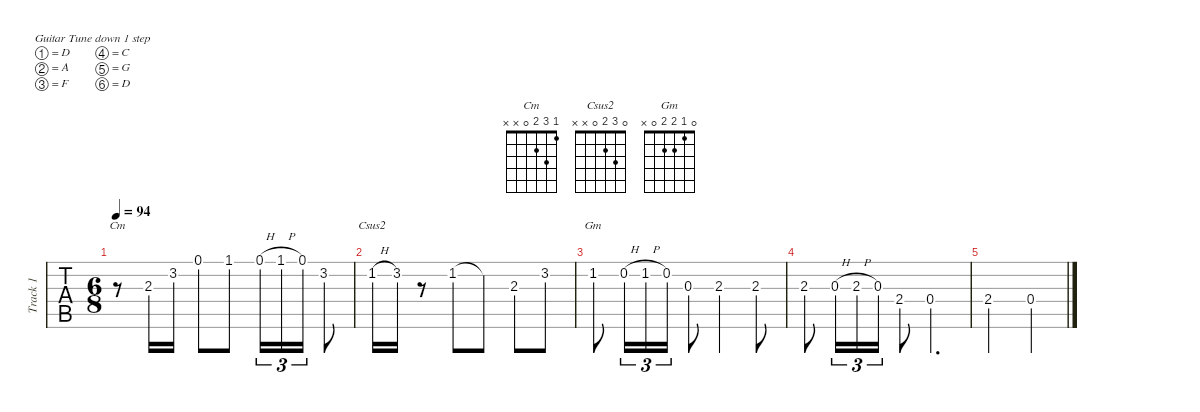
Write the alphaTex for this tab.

\defaultSystemsLayout 4
\hideDynamics
\bracketExtendMode nobrackets
\otherSystemsTrackNameOrientation horizontal
\track ("Track 1" "Track 1") {instrument acousticguitarsteel}
\staff {tabs}
\tuning (D4 A3 F3 C3 G2 D2)
\chord ("Cm" 1 3 2 0 x x)
\chord ("Csus2" 0 3 2 0 x x)
\chord ("Gm" 0 1 2 2 0 x)
\ts (6 8)
\beaming (8 2 2 2 2)
\tempo 94
\clef g2
\ks c
r.8{ch "Cm" dy f instrument acousticguitarsteel} 2.3.16 3.2.16 0.1.8 1.1{acc #}.8 0.1{h}.16{tu (3 2)} 1.1{h acc #}.16{tu (3 2)} 0.1.16{tu (3 2)} 3.2.8 |
1.2{h acc #}.16{ch "Csus2"} 3.2.16 r.8 1.2{acc #}.8 1.2{t acc #}.8 2.3.8 3.2.8 |
1.2{acc #}.8{ch "Gm"} 0.2{h}.16{tu (3 2)} 1.2{h acc #}.16{tu (3 2)} 0.2.16{tu (3 2)} 0.3.8 2.3.4 2.3.8 |
2.3.8 0.3{h}.16{tu (3 2)} 2.3{h}.16{tu (3 2)} 0.3.16{tu (3 2)} 2.4.8 0.4.4{d} |
2.4.2{dy mf} 0.4.4
